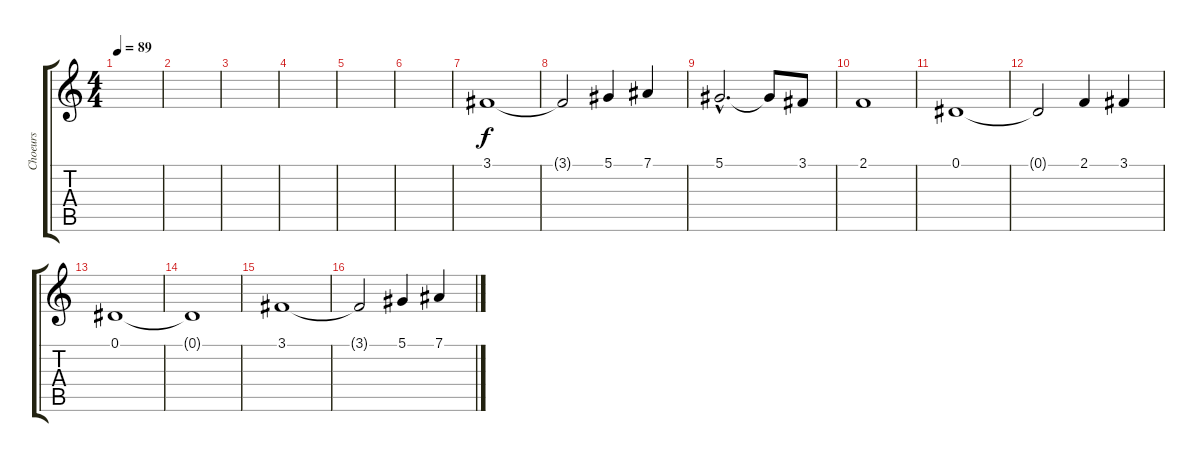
\track ("Choeurs" "Choeurs") {instrument choiraahs}
\staff {score tabs}
\tuning (Eb4 Bb3 Gb3 Db3 Ab2 Eb2) {hide}
\ts (4 4)
\tempo 89
\clef g2
\ks c
|
|
|
|
|
|
3.1.1 |
3.1{t}.2 5.1.4 7.1.4 |
5.1{hac}.2{d} 5.1{t}.8 3.1.8 |
2.1.1 |
0.1.1 |
0.1{t}.2 2.1.4 3.1.4 |
0.1.1 |
0.1{t}.1 |
3.1.1 |
3.1{t}.2 5.1.4 7.1.4
